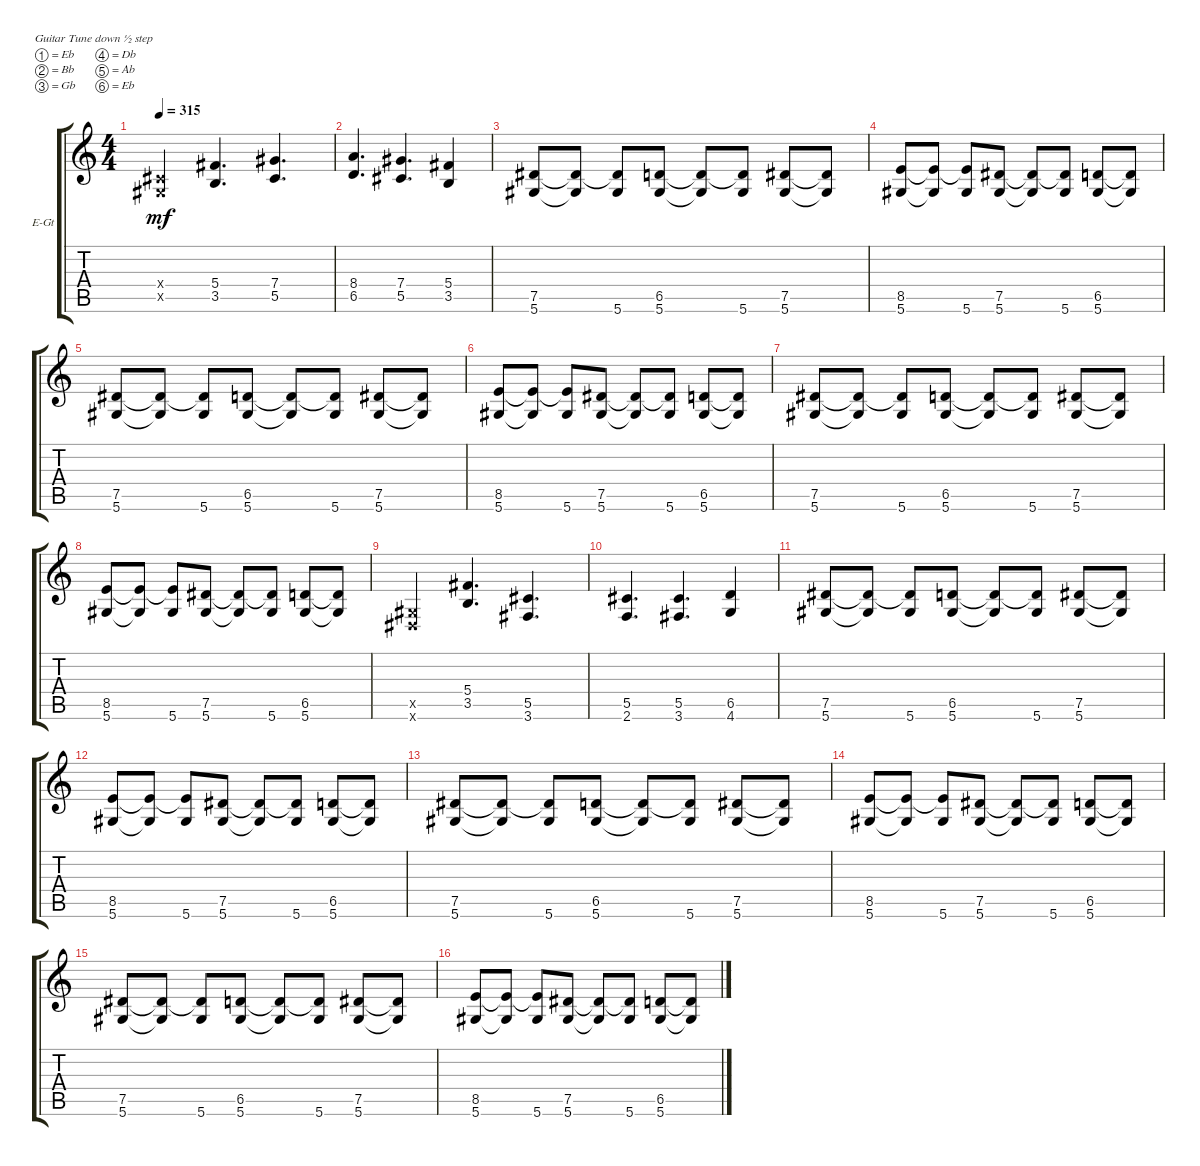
\bracketExtendMode groupsimilarinstruments
\firstSystemTrackNameOrientation horizontal
\otherSystemsTrackNameOrientation horizontal
\track ("left" "E-Gt") {instrument distortionguitar}
\staff {score tabs}
\tuning (Eb4 Bb3 Gb3 Db3 Ab2 Eb2)
\ts (4 4)
\tempo 315
\clef g2
\ks c
(0.5{x} 0.4{x}).4{dy mf} (3.5 5.4).4{d} (5.5 7.4).4{d} |
(6.5 8.4).4{d} (5.5 7.4).4{d} (3.5 5.4).4 |
(7.5 5.6).8 (7.5{t} 5.6{t}).8 (5.6 7.5{t}).8 (6.5 5.6).8 (6.5{t} 5.6{t}).8 (5.6 6.5{t}).8 (7.5 5.6).8 (7.5{t} 5.6{t}).8 |
(8.5 5.6).8 (5.6{t} 8.5{t}).8 (5.6 8.5{t}).8 (5.6 7.5).8 (5.6{t} 7.5{t}).8 (5.6 7.5{t}).8 (5.6 6.5).8 (5.6{t} 6.5{t}).8 |
(7.5 5.6).8 (7.5{t} 5.6{t}).8 (5.6 7.5{t}).8 (6.5 5.6).8 (6.5{t} 5.6{t}).8 (5.6 6.5{t}).8 (7.5 5.6).8 (7.5{t} 5.6{t}).8 |
(8.5 5.6).8 (5.6{t} 8.5{t}).8 (5.6 8.5{t}).8 (5.6 7.5).8 (5.6{t} 7.5{t}).8 (5.6 7.5{t}).8 (5.6 6.5).8 (5.6{t} 6.5{t}).8 |
(7.5 5.6).8 (7.5{t} 5.6{t}).8 (5.6 7.5{t}).8 (6.5 5.6).8 (6.5{t} 5.6{t}).8 (5.6 6.5{t}).8 (7.5 5.6).8 (7.5{t} 5.6{t}).8 |
(8.5 5.6).8 (5.6{t} 8.5{t}).8 (5.6 8.5{t}).8 (5.6 7.5).8 (5.6{t} 7.5{t}).8 (5.6 7.5{t}).8 (5.6 6.5).8 (5.6{t} 6.5{t}).8 |
(0.6{x} 0.5{x}).4 (3.5 5.4).4{d} (3.6 5.5).4{d} |
(2.6 5.5).4{d} (3.6 5.5).4{d} (4.6 6.5).4 |
(7.5 5.6).8 (7.5{t} 5.6{t}).8 (5.6 7.5{t}).8 (6.5 5.6).8 (6.5{t} 5.6{t}).8 (5.6 6.5{t}).8 (7.5 5.6).8 (7.5{t} 5.6{t}).8 |
(8.5 5.6).8 (5.6{t} 8.5{t}).8 (5.6 8.5{t}).8 (5.6 7.5).8 (5.6{t} 7.5{t}).8 (5.6 7.5{t}).8 (5.6 6.5).8 (5.6{t} 6.5{t}).8 |
(7.5 5.6).8 (7.5{t} 5.6{t}).8 (5.6 7.5{t}).8 (6.5 5.6).8 (6.5{t} 5.6{t}).8 (5.6 6.5{t}).8 (7.5 5.6).8 (7.5{t} 5.6{t}).8 |
(8.5 5.6).8 (5.6{t} 8.5{t}).8 (5.6 8.5{t}).8 (5.6 7.5).8 (5.6{t} 7.5{t}).8 (5.6 7.5{t}).8 (5.6 6.5).8 (5.6{t} 6.5{t}).8 |
(7.5 5.6).8 (7.5{t} 5.6{t}).8 (5.6 7.5{t}).8 (6.5 5.6).8 (6.5{t} 5.6{t}).8 (5.6 6.5{t}).8 (7.5 5.6).8 (7.5{t} 5.6{t}).8 |
(8.5 5.6).8 (5.6{t} 8.5{t}).8 (5.6 8.5{t}).8 (5.6 7.5).8 (5.6{t} 7.5{t}).8 (5.6 7.5{t}).8 (5.6 6.5).8 (5.6{t} 6.5{t}).8
